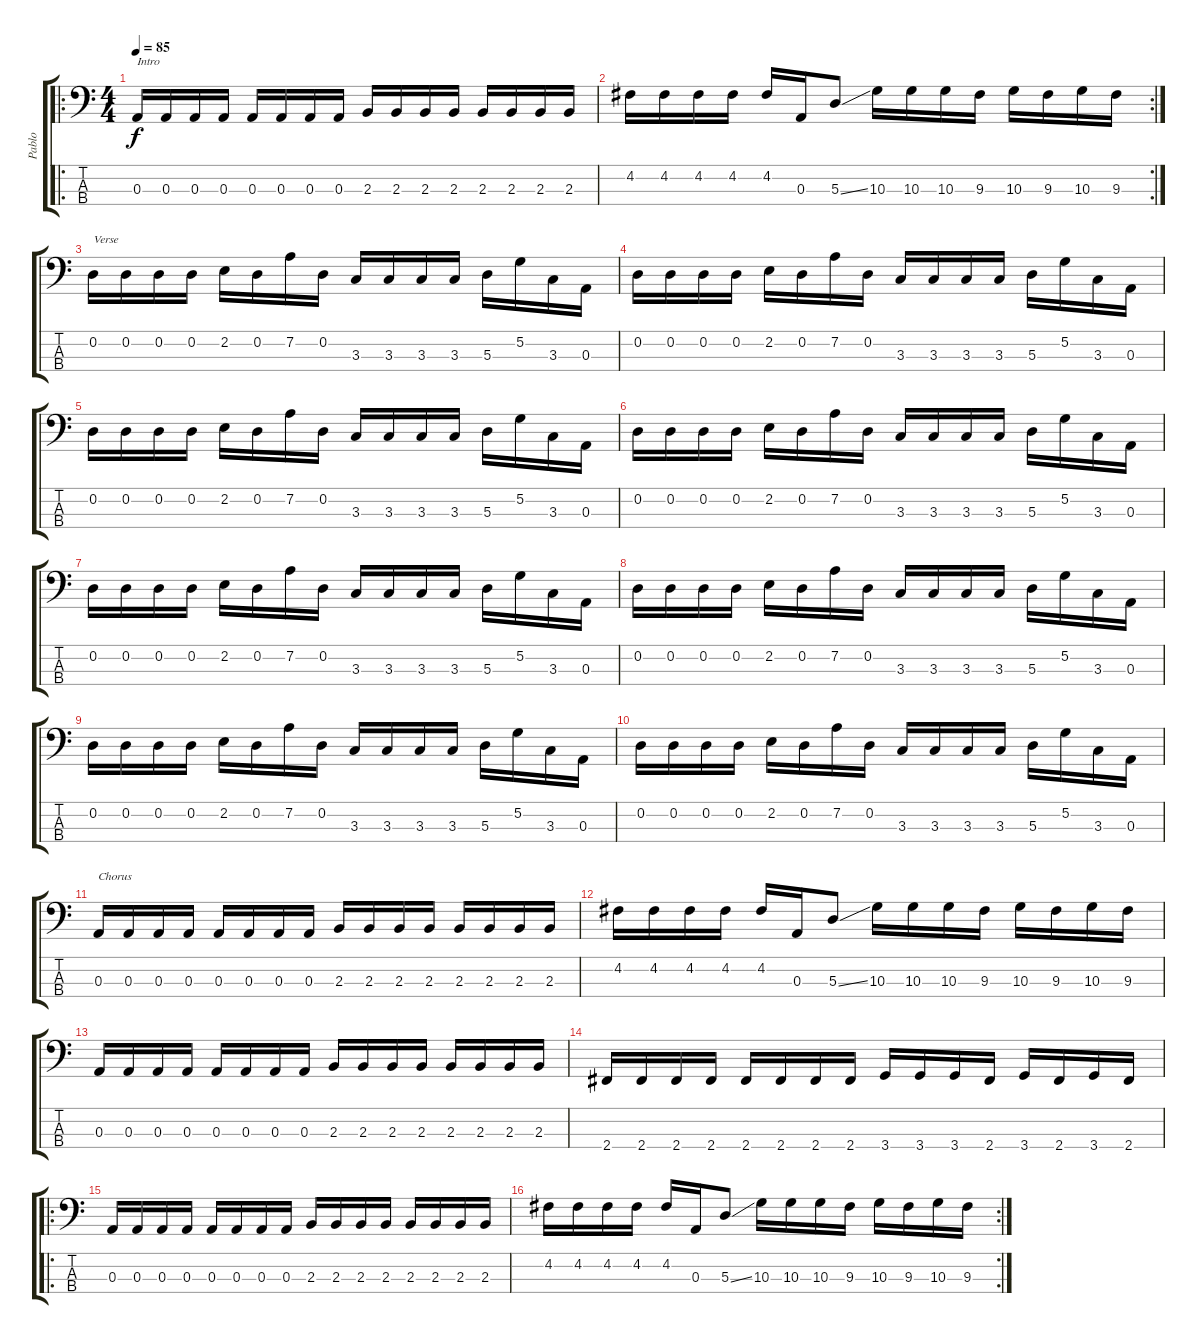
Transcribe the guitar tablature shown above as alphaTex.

\track ("Pablo" "Pablo") {instrument electricbasspick}
\staff {score tabs}
\tuning (G2 D2 A1 E1) {hide}
\ro
\ts (4 4)
\tempo 85
\clef f4
\ks c
0.3.16{txt "Intro" dy f instrument electricbasspick} 0.3.16 0.3.16 0.3.16 0.3.16 0.3.16 0.3.16 0.3.16 2.3.16 2.3.16 2.3.16 2.3.16 2.3.16 2.3.16 2.3.16 2.3.16 |
\rc 2
4.2.16 4.2.16 4.2.16 4.2.16 4.2.16 0.3.16 5.3{ss}.8 10.3.16 10.3.16 10.3.16 9.3.16 10.3.16 9.3.16 10.3.16 9.3.16 |
0.2.16{txt "Verse"} 0.2.16 0.2.16 0.2.16 2.2.16 0.2.16 7.2.16 0.2.16 3.3.16 3.3.16 3.3.16 3.3.16 5.3.16 5.2.16 3.3.16 0.3.16 |
0.2.16 0.2.16 0.2.16 0.2.16 2.2.16 0.2.16 7.2.16 0.2.16 3.3.16 3.3.16 3.3.16 3.3.16 5.3.16 5.2.16 3.3.16 0.3.16 |
0.2.16 0.2.16 0.2.16 0.2.16 2.2.16 0.2.16 7.2.16 0.2.16 3.3.16 3.3.16 3.3.16 3.3.16 5.3.16 5.2.16 3.3.16 0.3.16 |
0.2.16 0.2.16 0.2.16 0.2.16 2.2.16 0.2.16 7.2.16 0.2.16 3.3.16 3.3.16 3.3.16 3.3.16 5.3.16 5.2.16 3.3.16 0.3.16 |
0.2.16 0.2.16 0.2.16 0.2.16 2.2.16 0.2.16 7.2.16 0.2.16 3.3.16 3.3.16 3.3.16 3.3.16 5.3.16 5.2.16 3.3.16 0.3.16 |
0.2.16 0.2.16 0.2.16 0.2.16 2.2.16 0.2.16 7.2.16 0.2.16 3.3.16 3.3.16 3.3.16 3.3.16 5.3.16 5.2.16 3.3.16 0.3.16 |
0.2.16 0.2.16 0.2.16 0.2.16 2.2.16 0.2.16 7.2.16 0.2.16 3.3.16 3.3.16 3.3.16 3.3.16 5.3.16 5.2.16 3.3.16 0.3.16 |
0.2.16 0.2.16 0.2.16 0.2.16 2.2.16 0.2.16 7.2.16 0.2.16 3.3.16 3.3.16 3.3.16 3.3.16 5.3.16 5.2.16 3.3.16 0.3.16 |
0.3.16{txt "Chorus"} 0.3.16 0.3.16 0.3.16 0.3.16 0.3.16 0.3.16 0.3.16 2.3.16 2.3.16 2.3.16 2.3.16 2.3.16 2.3.16 2.3.16 2.3.16 |
4.2.16 4.2.16 4.2.16 4.2.16 4.2.16 0.3.16 5.3{ss}.8 10.3.16 10.3.16 10.3.16 9.3.16 10.3.16 9.3.16 10.3.16 9.3.16 |
0.3.16 0.3.16 0.3.16 0.3.16 0.3.16 0.3.16 0.3.16 0.3.16 2.3.16 2.3.16 2.3.16 2.3.16 2.3.16 2.3.16 2.3.16 2.3.16 |
2.4.16 2.4.16 2.4.16 2.4.16 2.4.16 2.4.16 2.4.16 2.4.16 3.4.16 3.4.16 3.4.16 2.4.16 3.4.16 2.4.16 3.4.16 2.4.16 |
\ro
0.3.16 0.3.16 0.3.16 0.3.16 0.3.16 0.3.16 0.3.16 0.3.16 2.3.16 2.3.16 2.3.16 2.3.16 2.3.16 2.3.16 2.3.16 2.3.16 |
\rc 2
4.2.16 4.2.16 4.2.16 4.2.16 4.2.16 0.3.16 5.3{ss}.8 10.3.16 10.3.16 10.3.16 9.3.16 10.3.16 9.3.16 10.3.16 9.3.16
